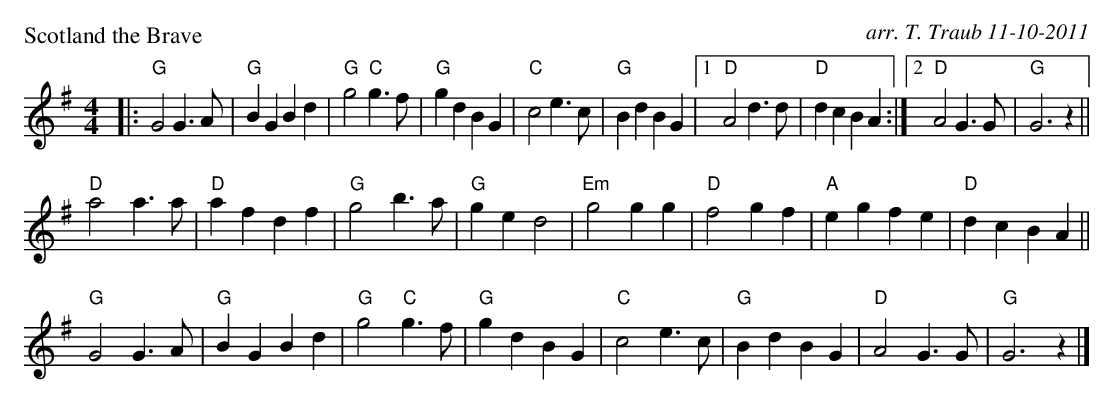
X:1
P: Scotland the Brave
C: arr. T. Traub 11-10-2011
M: 4/4
L: 1/4
K: G
|: "G"G2 G>A | "G"BGBd|"G"g2 "C"g>f|"G"gdBG|"C"c2 e>c|"G"BdBG|1 "D"A2 d>d|"D"dcBA :|2 "D"A2 G>G|"G"G3 z ||
"D"a2 a>a|"D"afdf|"G"g2 b>a|"G"ge d2|"Em"g2 gg|"D"f2 gf|"A"egfe|"D"dcBA||
"G"G2 G>A | "G"BGBd|"G"g2 "C"g>f|"G"gdBG|"C"c2 e>c|"G"BdBG | "D"A2 G>G|"G"G3 z |]
